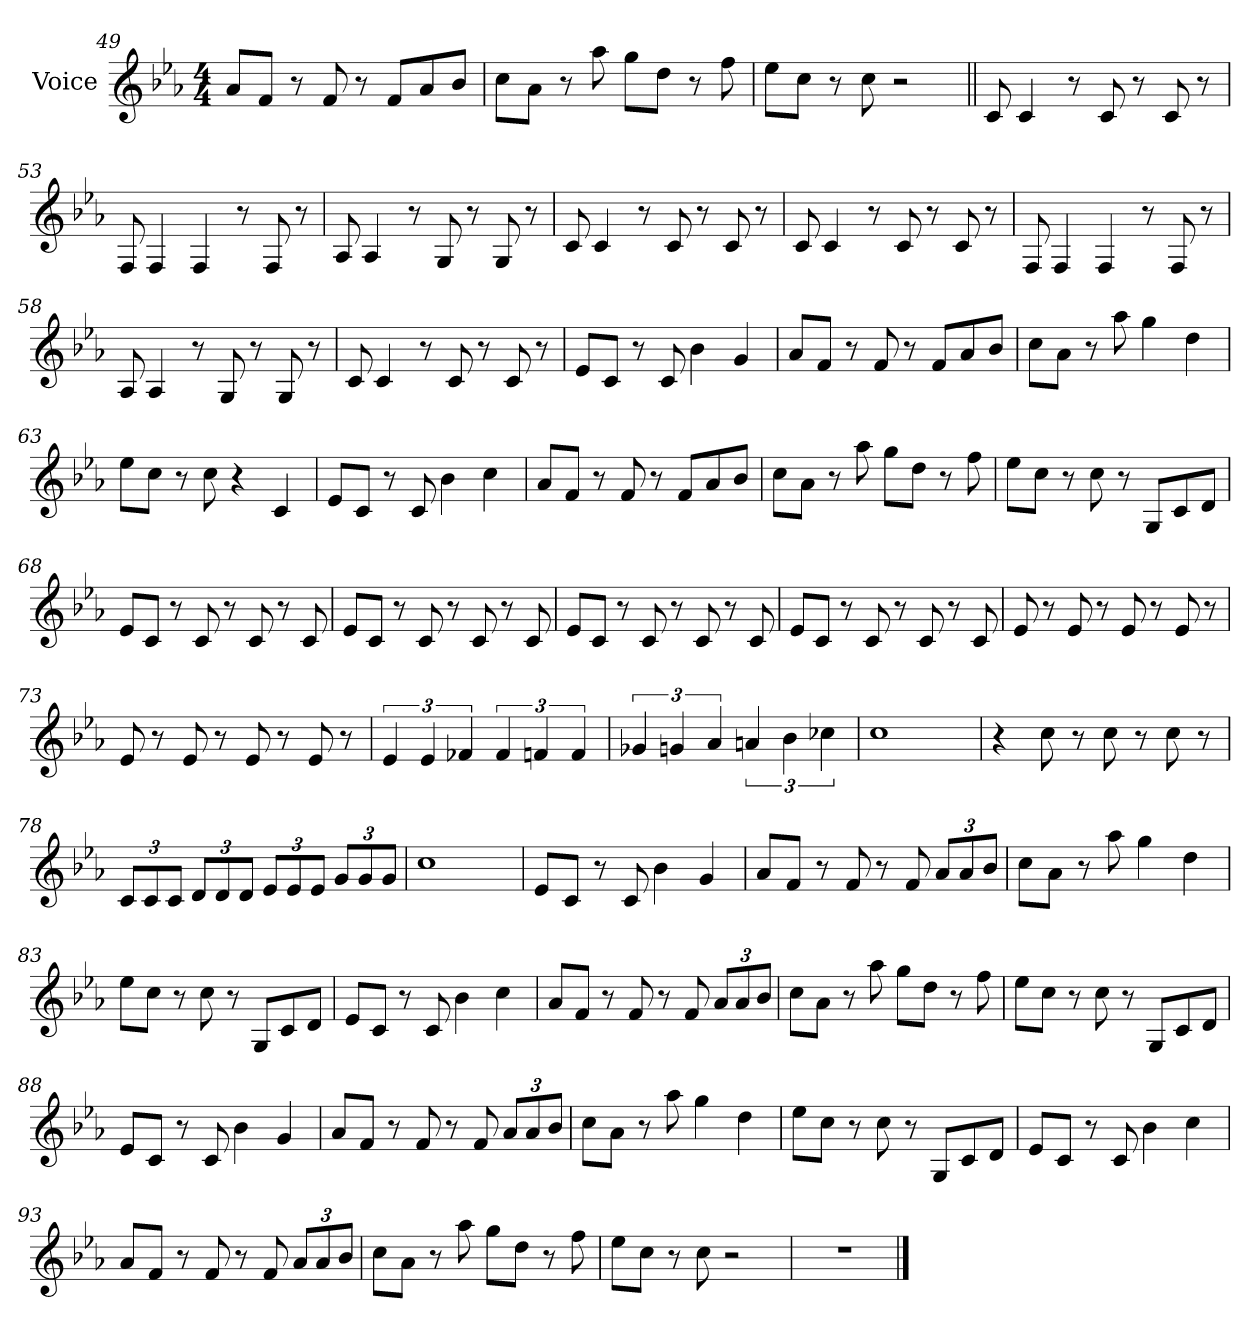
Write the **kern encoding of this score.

**kern
*part1
*staff1
*I"Voice
*I'Vc.
*clefG2
*k[b-e-a-]
*M4/4
=49
8a-L
8fJ
8r
8f
8r
8fL
8a-
8b-J
=50
8ccL
8a-J
8r
8aa-
8ggL
8ddJ
8r
8ff
=51
8ee-L
8ccJ
8r
8cc
2r
=52||
8c
4c
8r
8c
8r
8c
8r
=53
8F
4F
4F
8r
8F
8r
=54
8A-
4A-
8r
8G
8r
8G
8r
=55
8c
4c
8r
8c
8r
8c
8r
=56
8c
4c
8r
8c
8r
8c
8r
=57
8F
4F
4F
8r
8F
8r
=58
8A-
4A-
8r
8G
8r
8G
8r
=59
8c
4c
8r
8c
8r
8c
8r
=60
8e-L
8cJ
8r
8c
4b-
4g
=61
8a-L
8fJ
8r
8f
8r
8fL
8a-
8b-J
=62
8ccL
8a-J
8r
8aa-
4gg
4dd
=63
8ee-L
8ccJ
8r
8cc
4r
4c
=64
8e-L
8cJ
8r
8c
4b-
4cc
=65
8a-L
8fJ
8r
8f
8r
8fL
8a-
8b-J
=66
8ccL
8a-J
8r
8aa-
8ggL
8ddJ
8r
8ff
=67
8ee-L
8ccJ
8r
8cc
8r
8GL
8c
8dJ
=68
8e-L
8cJ
8r
8c
8r
8c
8r
8c
=69
8e-L
8cJ
8r
8c
8r
8c
8r
8c
=70
8e-L
8cJ
8r
8c
8r
8c
8r
8c
=71
8e-L
8cJ
8r
8c
8r
8c
8r
8c
=72
8e-
8r
8e-
8r
8e-
8r
8e-
8r
=73
8e-
8r
8e-
8r
8e-
8r
8e-
8r
=74
6e-
6e-
6f-X
6f-
6fn
6f
=75
6g-X
6gn
6a-
6an
6b-
6cc-X
=76
1cc
=77
4r
8cc
8r
8cc
8r
8cc
8r
=78
*Xbrackettup
12c!L
12c!
12c!J
12d!L
12d!
12d!J
12e-!L
12e-!
12e-!J
12g!L
12g!
12g!J
=79
1cc!
=80
8e-L
8cJ
8r
8c
4b-
4g
=81
8a-L
8fJ
8r
8f
8r
8f
12a-L
12a-
12b-J
=82
8ccL
8a-J
8r
8aa-
4gg
4dd
=83
8ee-L
8ccJ
8r
8cc
8r
8GL
8c
8dJ
=84
8e-L
8cJ
8r
8c
4b-
4cc
=85
8a-L
8fJ
8r
8f
8r
8f
12a-L
12a-
12b-J
=86
8ccL
8a-J
8r
8aa-
8ggL
8ddJ
8r
8ff
=87
8ee-L
8ccJ
8r
8cc
8r
8GL
8c
8dJ
=88
8e-L
8cJ
8r
8c
4b-
4g
=89
8a-L
8fJ
8r
8f
8r
8f
12a-L
12a-
12b-J
=90
8ccL
8a-J
8r
8aa-
4gg
4dd
=91
8ee-L
8ccJ
8r
8cc
8r
8GL
8c
8dJ
=92
8e-L
8cJ
8r
8c
4b-
4cc
=93
8a-L
8fJ
8r
8f
8r
8f
12a-L
12a-
12b-J
=94
8ccL
8a-J
8r
8aa-
8ggL
8ddJ
8r
8ff
=95
8ee-L
8ccJ
8r
8cc
2r
=96
1r
==
*-
